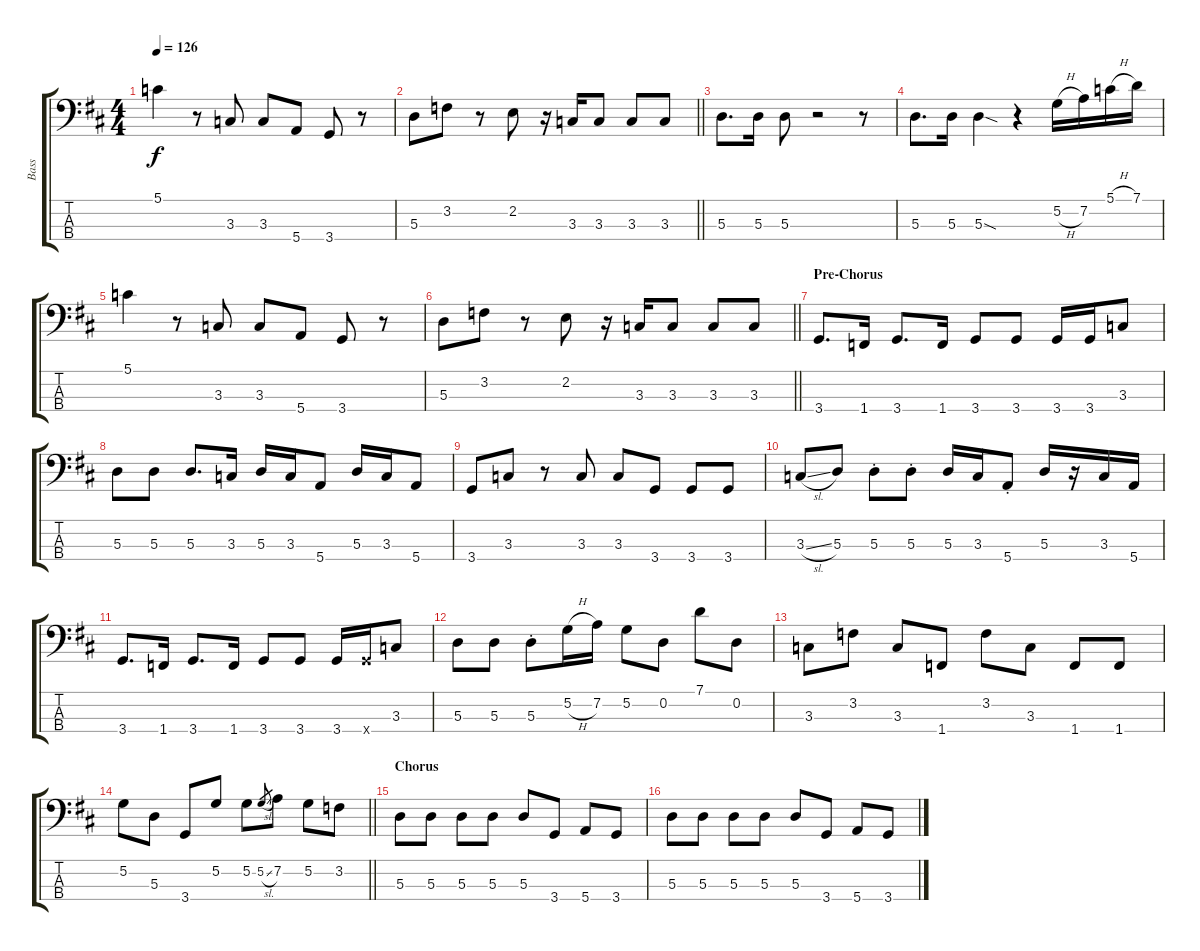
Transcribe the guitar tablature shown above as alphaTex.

\track ("Bass" "Bass") {instrument electricbasspick}
\staff {score tabs}
\tuning (G2 D2 A1 E1) {hide}
\ts (4 4)
\tempo 126
\clef f4
\ks d
5.1.4{dy f} r.8 3.3.8 3.3.8 5.4.8 3.4.8 r.8 |
\barLineRight lightlight
5.3.8 3.2.8 r.8 2.2.8 r.16 3.3.16 3.3.8 3.3.8 3.3.8 |
5.3.8{d} 5.3.16 5.3.8 r.2 r.8 |
5.3.8{d} 5.3.16 5.3{sod}.4 r.4 5.2{h}.16 7.2.16 5.1{h}.16 7.1.16 |
5.1.4 r.8 3.3.8 3.3.8 5.4.8 3.4.8 r.8 |
\barLineRight lightlight
5.3.8 3.2.8 r.8 2.2.8 r.16 3.3.16 3.3.8 3.3.8 3.3.8 |
\section ("" "Pre-Chorus")
3.4.8{d} 1.4.16 3.4.8{d} 1.4.16 3.4.8 3.4.8 3.4.16 3.4.16 3.3.8 |
5.3.8 5.3.8 5.3.8{d} 3.3.16 5.3.16 3.3.16 5.4.8 5.3.16 3.3.16 5.4.8 |
3.4.8 3.3.8 r.8 3.3.8 3.3.8 3.4.8 3.4.8 3.4.8 |
3.3{sl}.8 5.3.8 5.3{st}.8 5.3{st}.8 5.3.16 3.3.16 5.4{st}.8 5.3.16 r.16 3.3.16 5.4.16 |
3.4.8{d} 1.4.16 3.4.8{d} 1.4.16 3.4.8 3.4.8 3.4.16 3.4{x}.16 3.3.8 |
5.3.8 5.3.8 5.3{st}.8 5.2{h}.16 7.2.16 5.2.8 0.2.8 7.1.8 0.2.8 |
3.3.8 3.2.8 3.3.8 1.4.8 3.2.8 3.3.8 1.4.8 1.4.8 |
\barLineRight lightlight
5.2.8 5.3.8 3.4.8 5.2.8 5.2.8 5.2{sl}.8{gr} 7.2.8 5.2.8 3.2.8 |
\section ("" "Chorus")
5.3.8 5.3.8 5.3.8 5.3.8 5.3.8 3.4.8 5.4.8 3.4.8 |
5.3.8 5.3.8 5.3.8 5.3.8 5.3.8 3.4.8 5.4.8 3.4.8
